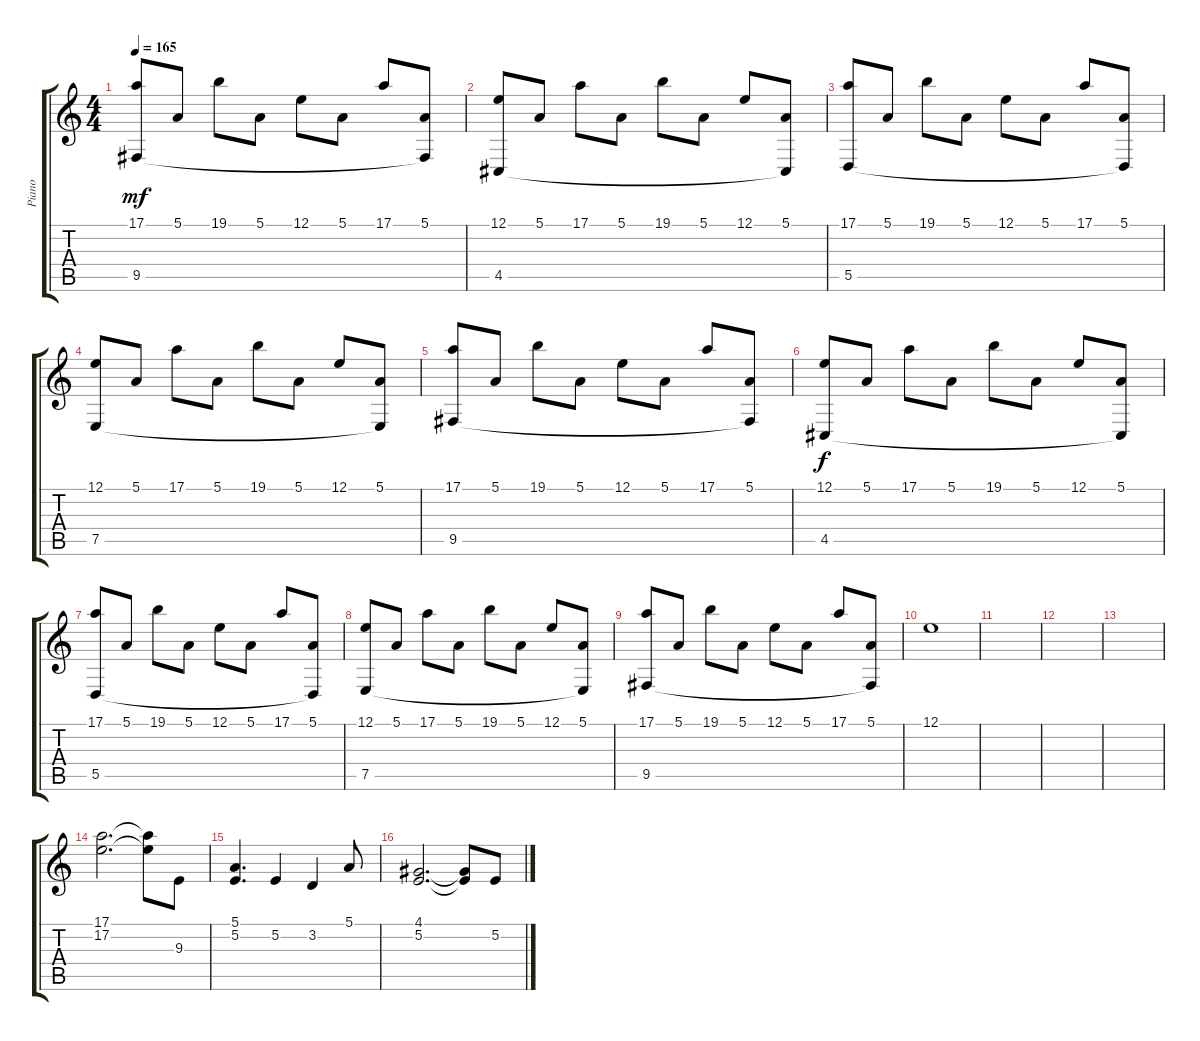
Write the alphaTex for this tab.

\track ("Piano" "Piano") {instrument acousticgrandpiano}
\staff {score tabs}
\tuning (E4 B3 G3 D3 A2 E2) {hide}
\ts (4 4)
\tempo 165
\clef g2
\ks c
(17.1 9.5).8{dy mf} 5.1.8 19.1.8 5.1.8 12.1.8 5.1.8 17.1.8 (5.1 9.5{t}).8 |
(12.1 4.5).8 5.1.8 17.1.8 5.1.8 19.1.8 5.1.8 12.1.8 (5.1 4.5{t}).8 |
(17.1 5.5).8 5.1.8 19.1.8 5.1.8 12.1.8 5.1.8 17.1.8 (5.1 5.5{t}).8 |
(12.1 7.5).8 5.1.8 17.1.8 5.1.8 19.1.8 5.1.8 12.1.8 (5.1 7.5{t}).8 |
(17.1 9.5).8 5.1.8 19.1.8 5.1.8 12.1.8 5.1.8 17.1.8 (5.1 9.5{t}).8 |
(12.1 4.5).8{dy f} 5.1.8 17.1.8 5.1.8 19.1.8 5.1.8 12.1.8 (5.1 4.5{t}).8 |
(17.1 5.5).8 5.1.8 19.1.8 5.1.8 12.1.8 5.1.8 17.1.8 (5.1 5.5{t}).8 |
(12.1 7.5).8 5.1.8 17.1.8 5.1.8 19.1.8 5.1.8 12.1.8 (5.1 7.5{t}).8 |
(17.1 9.5).8 5.1.8 19.1.8 5.1.8 12.1.8 5.1.8 17.1.8 (5.1 9.5{t}).8 |
12.1.1 |
|
|
|
(17.1 17.2).2{d} (17.1{t} 17.2{t}).8 9.3.8 |
(5.1 5.2).4{d} 5.2.4 3.2.4 5.1.8 |
(4.1 5.2).2{d} (4.1{t} 5.2{t}).8 5.2.8
